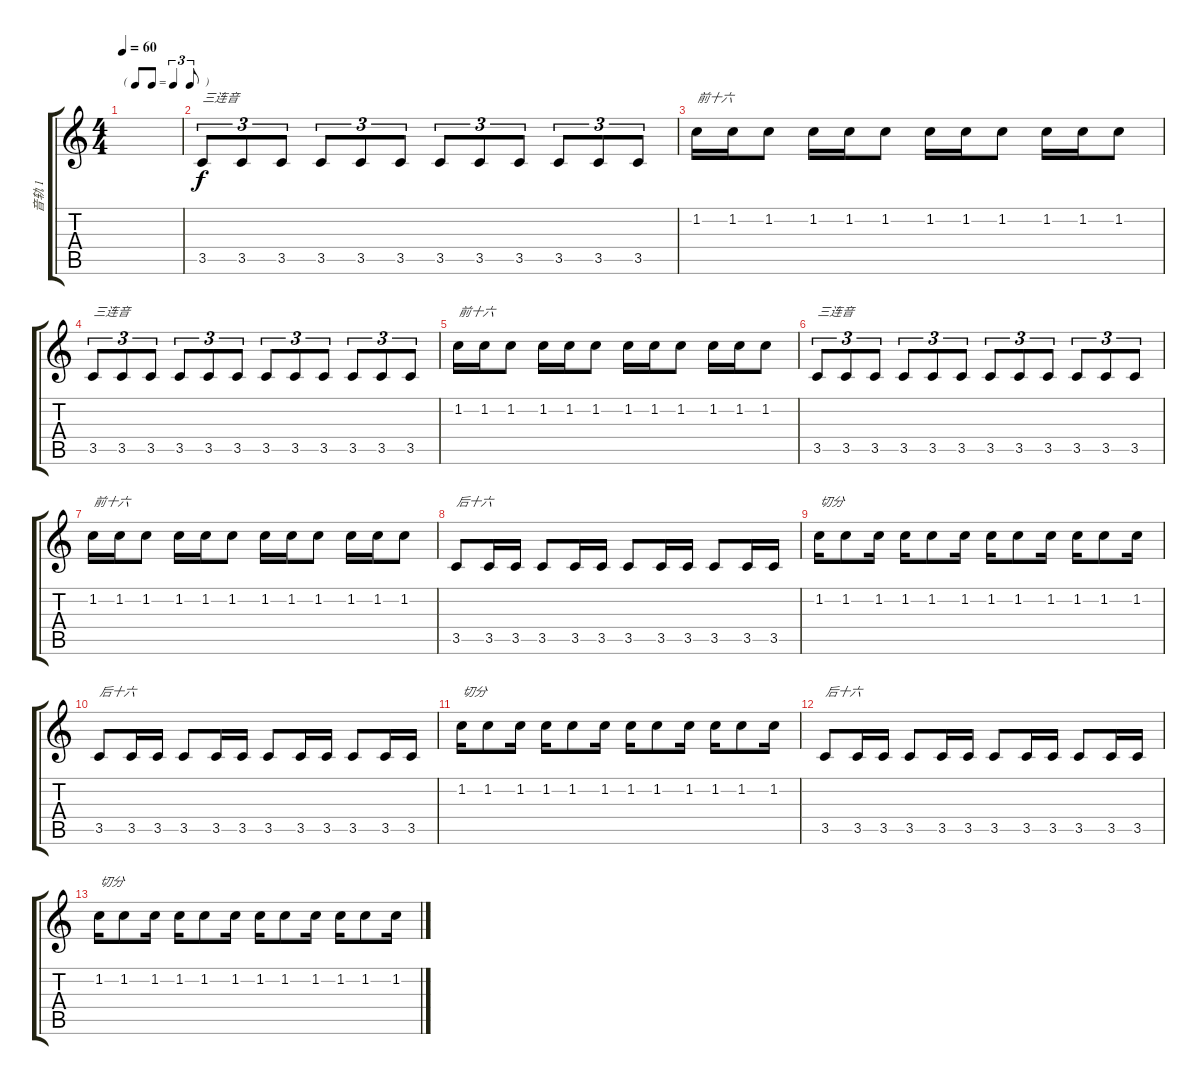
\track ("音轨 1" "音轨 1") {instrument acousticguitarnylon}
\staff {score tabs}
\tuning (E4 B3 G3 D3 A2 E2) {hide}
\ts (4 4)
\tf triplet8th
\tempo 60
\clef g2
\ks c
|
3.5.8{tu (3 2) txt "三连音"} 3.5.8{tu (3 2)} 3.5.8{tu (3 2)} 3.5.8{tu (3 2)} 3.5.8{tu (3 2)} 3.5.8{tu (3 2)} 3.5.8{tu (3 2)} 3.5.8{tu (3 2)} 3.5.8{tu (3 2)} 3.5.8{tu (3 2)} 3.5.8{tu (3 2)} 3.5.8{tu (3 2)} |
1.2.16{txt "前十六"} 1.2.16 1.2.8 1.2.16 1.2.16 1.2.8 1.2.16 1.2.16 1.2.8 1.2.16 1.2.16 1.2.8 |
3.5.8{tu (3 2) txt "三连音"} 3.5.8{tu (3 2)} 3.5.8{tu (3 2)} 3.5.8{tu (3 2)} 3.5.8{tu (3 2)} 3.5.8{tu (3 2)} 3.5.8{tu (3 2)} 3.5.8{tu (3 2)} 3.5.8{tu (3 2)} 3.5.8{tu (3 2)} 3.5.8{tu (3 2)} 3.5.8{tu (3 2)} |
1.2.16{txt "前十六"} 1.2.16 1.2.8 1.2.16 1.2.16 1.2.8 1.2.16 1.2.16 1.2.8 1.2.16 1.2.16 1.2.8 |
3.5.8{tu (3 2) txt "三连音"} 3.5.8{tu (3 2)} 3.5.8{tu (3 2)} 3.5.8{tu (3 2)} 3.5.8{tu (3 2)} 3.5.8{tu (3 2)} 3.5.8{tu (3 2)} 3.5.8{tu (3 2)} 3.5.8{tu (3 2)} 3.5.8{tu (3 2)} 3.5.8{tu (3 2)} 3.5.8{tu (3 2)} |
1.2.16{txt "前十六"} 1.2.16 1.2.8 1.2.16 1.2.16 1.2.8 1.2.16 1.2.16 1.2.8 1.2.16 1.2.16 1.2.8 |
3.5.8{txt "后十六"} 3.5.16 3.5.16 3.5.8 3.5.16 3.5.16 3.5.8 3.5.16 3.5.16 3.5.8 3.5.16 3.5.16 |
1.2.16{txt "切分"} 1.2.8 1.2.16 1.2.16 1.2.8 1.2.16 1.2.16 1.2.8 1.2.16 1.2.16 1.2.8 1.2.16 |
3.5.8{txt "后十六"} 3.5.16 3.5.16 3.5.8 3.5.16 3.5.16 3.5.8 3.5.16 3.5.16 3.5.8 3.5.16 3.5.16 |
1.2.16{txt "切分"} 1.2.8 1.2.16 1.2.16 1.2.8 1.2.16 1.2.16 1.2.8 1.2.16 1.2.16 1.2.8 1.2.16 |
3.5.8{txt "后十六"} 3.5.16 3.5.16 3.5.8 3.5.16 3.5.16 3.5.8 3.5.16 3.5.16 3.5.8 3.5.16 3.5.16 |
1.2.16{txt "切分"} 1.2.8 1.2.16 1.2.16 1.2.8 1.2.16 1.2.16 1.2.8 1.2.16 1.2.16 1.2.8 1.2.16{txt ""}
